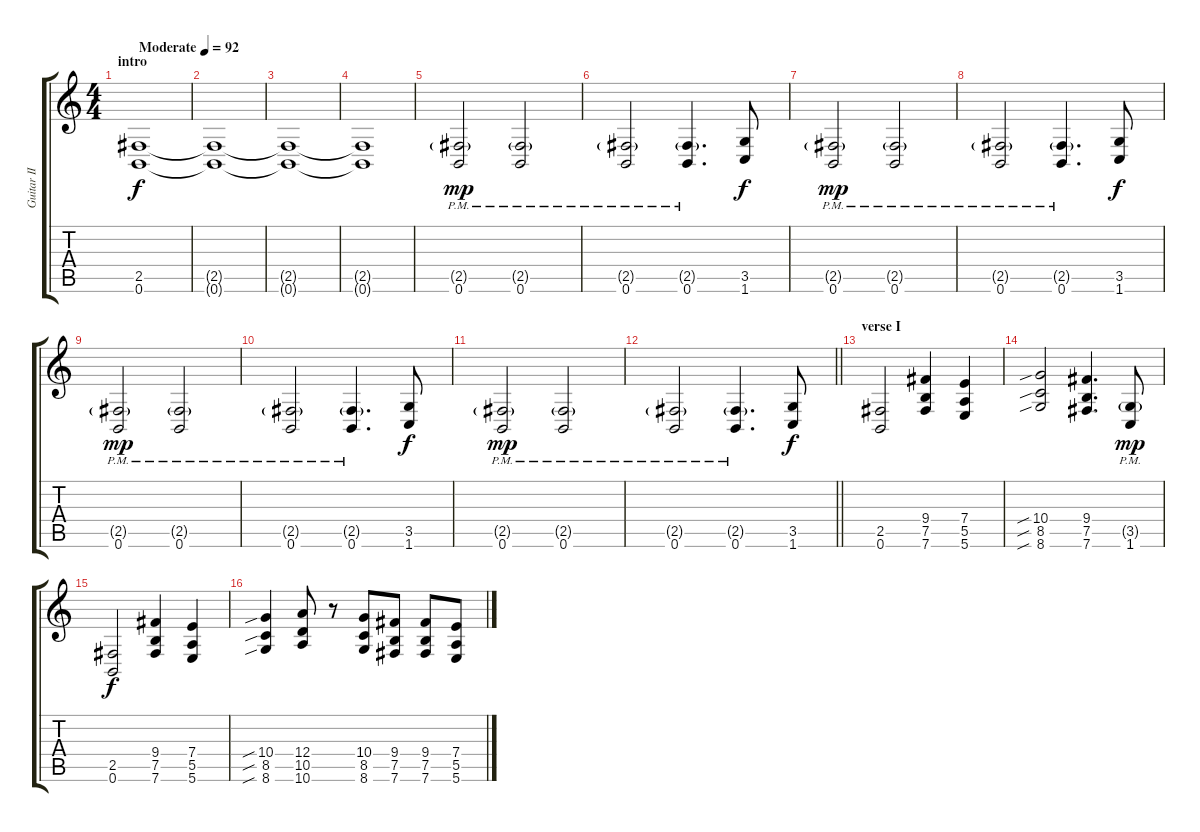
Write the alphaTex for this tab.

\track ("Guitar II" "Guitar II") {instrument distortionguitar}
\staff {score tabs}
\tuning (B3 Gb3 D3 A2 E2 B1) {hide}
\ts (4 4)
\section ("" "intro")
\tempo (92 "Moderate")
\clef g2
\ks c
(2.5 0.6).1{dy f instrument distortionguitar} |
(2.5{t} 0.6{t}).1 |
(2.5{t} 0.6{t}).1 |
(2.5{t} 0.6{t}).1 |
(2.5{g pm} 0.6{pm}).2{dy mp} (2.5{g pm} 0.6{pm}).2 |
(2.5{g pm} 0.6{pm}).2 (2.5{g pm} 0.6{pm}).4{d} (3.5 1.6).8{dy f} |
(2.5{g pm} 0.6{pm}).2{dy mp} (2.5{g pm} 0.6{pm}).2 |
(2.5{g pm} 0.6{pm}).2 (2.5{g pm} 0.6{pm}).4{d} (3.5 1.6).8{dy f} |
(2.5{g pm} 0.6{pm}).2{dy mp} (2.5{g pm} 0.6{pm}).2 |
(2.5{g pm} 0.6{pm}).2 (2.5{g pm} 0.6{pm}).4{d} (3.5 1.6).8{dy f} |
(2.5{g pm} 0.6{pm}).2{dy mp} (2.5{g pm} 0.6{pm}).2 |
\barLineRight lightlight
(2.5{g pm} 0.6{pm}).2 (2.5{g pm} 0.6{pm}).4{d} (3.5 1.6).8{dy f} |
\section ("" "verse I")
(2.5 0.6).2 (9.4 7.5 7.6).4 (7.4 5.5 5.6).4 |
(10.4{sib} 8.5{sib} 8.6{sib}).2 (9.4 7.5 7.6).4{d} (3.5{g pm} 1.6{pm}).8{dy mp} |
(2.5 0.6).2{dy f} (9.4 7.5 7.6).4 (7.4 5.5 5.6).4 |
(10.4{sib} 8.5{sib} 8.6{sib}).4 (12.4 10.5 10.6).8 r.8 (10.4 8.5 8.6).8 (9.4 7.5 7.6).8 (9.4 7.5 7.6).8 (7.4 5.5 5.6).8
